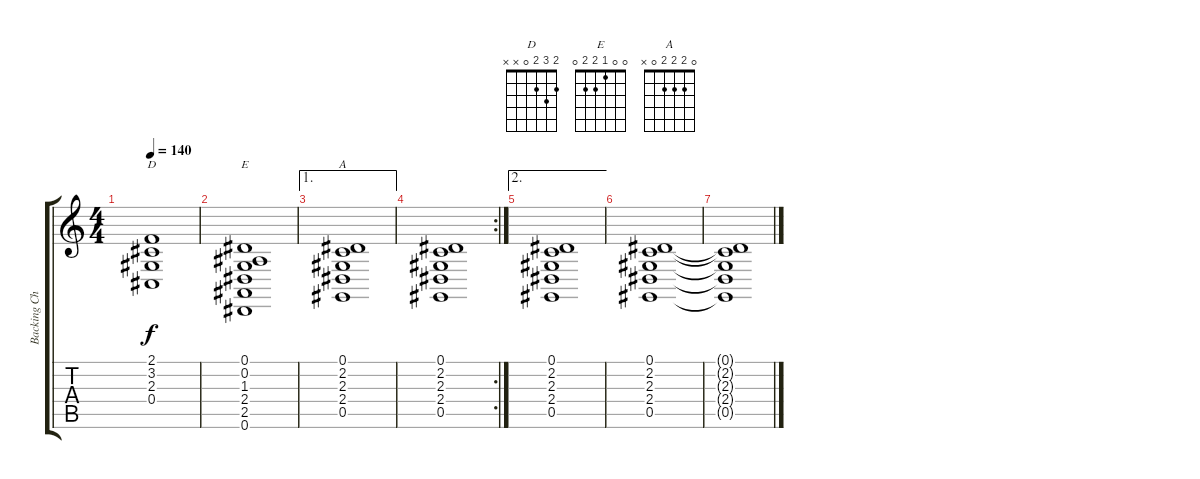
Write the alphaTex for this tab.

\track ("Backing Chords" "Backing Ch") {instrument stringensemble1}
\staff {score tabs}
\tuning (Eb4 Bb3 Gb3 Db3 Ab2 Eb2) {hide}
\chord ("D" 2 3 2 0 x x)
\chord ("E" 0 0 1 2 2 0)
\chord ("A" 0 2 2 2 0 x)
\ts (4 4)
\tempo 140
\clef g2
\ks c
(2.1 3.2 2.3 0.4).1{ch "D" dy f} |
(0.1 0.2 1.3 2.4 2.5 0.6).1{ch "E"} |
\ae 1
(0.1 2.2 2.3 2.4 0.5).1{ch "A"} |
\rc 2
(0.1 2.2 2.3 2.4 0.5).1 |
\ae 2
(0.1 2.2 2.3 2.4 0.5).1 |
(0.1 2.2 2.3 2.4 0.5).1 |
(0.1{t} 2.2{t} 2.3{t} 2.4{t} 0.5{t}).1
